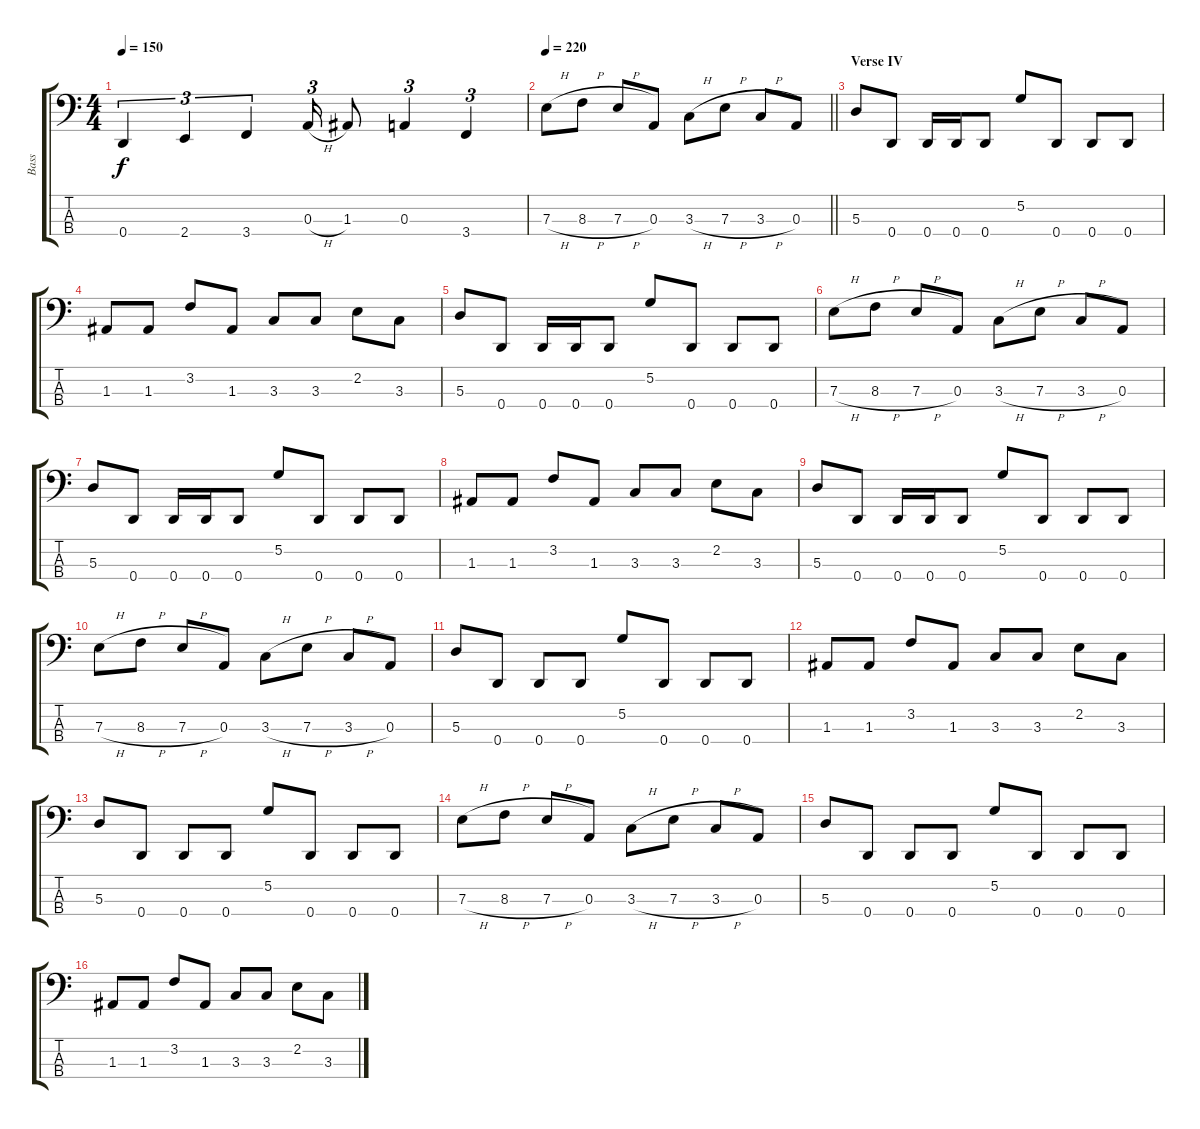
\track ("Bass" "Bass") {instrument electricbasspick}
\staff {score tabs}
\tuning (G2 D2 A1 D1) {hide}
\ts (4 4)
\tempo 150
\clef f4
\ks c
0.4.4{tu (3 2) dy f} 2.4.4{tu (3 2)} 3.4.4{tu (3 2)} 0.3{h}.16{tu (3 2)} 1.3.8 0.3.4{tu (3 2)} 3.4.4{tu (3 2)} |
\tempo 220
\barLineRight lightlight
7.3{h}.8 8.3{h}.8 7.3{h}.8 0.3.8 3.3{h}.8 7.3{h}.8 3.3{h}.8 0.3.8 |
\section ("" "Verse IV")
5.3.8 0.4.8 0.4.16 0.4.16 0.4.8 5.2.8 0.4.8 0.4.8 0.4.8 |
1.3.8 1.3.8 3.2.8 1.3.8 3.3.8 3.3.8 2.2.8 3.3.8 |
5.3.8 0.4.8 0.4.16 0.4.16 0.4.8 5.2.8 0.4.8 0.4.8 0.4.8 |
7.3{h}.8 8.3{h}.8 7.3{h}.8 0.3.8 3.3{h}.8 7.3{h}.8 3.3{h}.8 0.3.8 |
5.3.8 0.4.8 0.4.16 0.4.16 0.4.8 5.2.8 0.4.8 0.4.8 0.4.8 |
1.3.8 1.3.8 3.2.8 1.3.8 3.3.8 3.3.8 2.2.8 3.3.8 |
5.3.8 0.4.8 0.4.16 0.4.16 0.4.8 5.2.8 0.4.8 0.4.8 0.4.8 |
7.3{h}.8 8.3{h}.8 7.3{h}.8 0.3.8 3.3{h}.8 7.3{h}.8 3.3{h}.8 0.3.8 |
5.3.8 0.4.8 0.4.8 0.4.8 5.2.8 0.4.8 0.4.8 0.4.8 |
1.3.8 1.3.8 3.2.8 1.3.8 3.3.8 3.3.8 2.2.8 3.3.8 |
5.3.8 0.4.8 0.4.8 0.4.8 5.2.8 0.4.8 0.4.8 0.4.8 |
7.3{h}.8 8.3{h}.8 7.3{h}.8 0.3.8 3.3{h}.8 7.3{h}.8 3.3{h}.8 0.3.8 |
5.3.8 0.4.8 0.4.8 0.4.8 5.2.8 0.4.8 0.4.8 0.4.8 |
1.3.8 1.3.8 3.2.8 1.3.8 3.3.8 3.3.8 2.2.8 3.3.8
